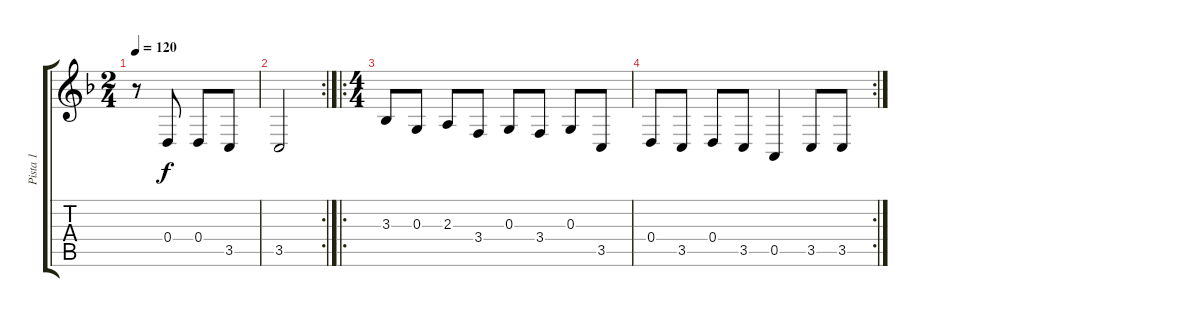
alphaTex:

\track ("Pista 1" "Pista 1") {instrument viola}
\staff {score tabs}
\tuning (E4 B3 G3 D3 A2 E2) {hide}
\ts (2 4)
\tempo 120
\clef g2
\ks f
r.8{dy f} 0.4.8 0.4.8 3.5.8 |
\rc 2
3.5.2 |
\ro
\ts (4 4)
3.3.8 0.3.8 2.3.8 3.4.8 0.3.8 3.4.8 0.3.8 3.5.8 |
\rc 2
0.4.8 3.5.8 0.4.8 3.5.8 0.5.4 3.5.8 3.5.8
